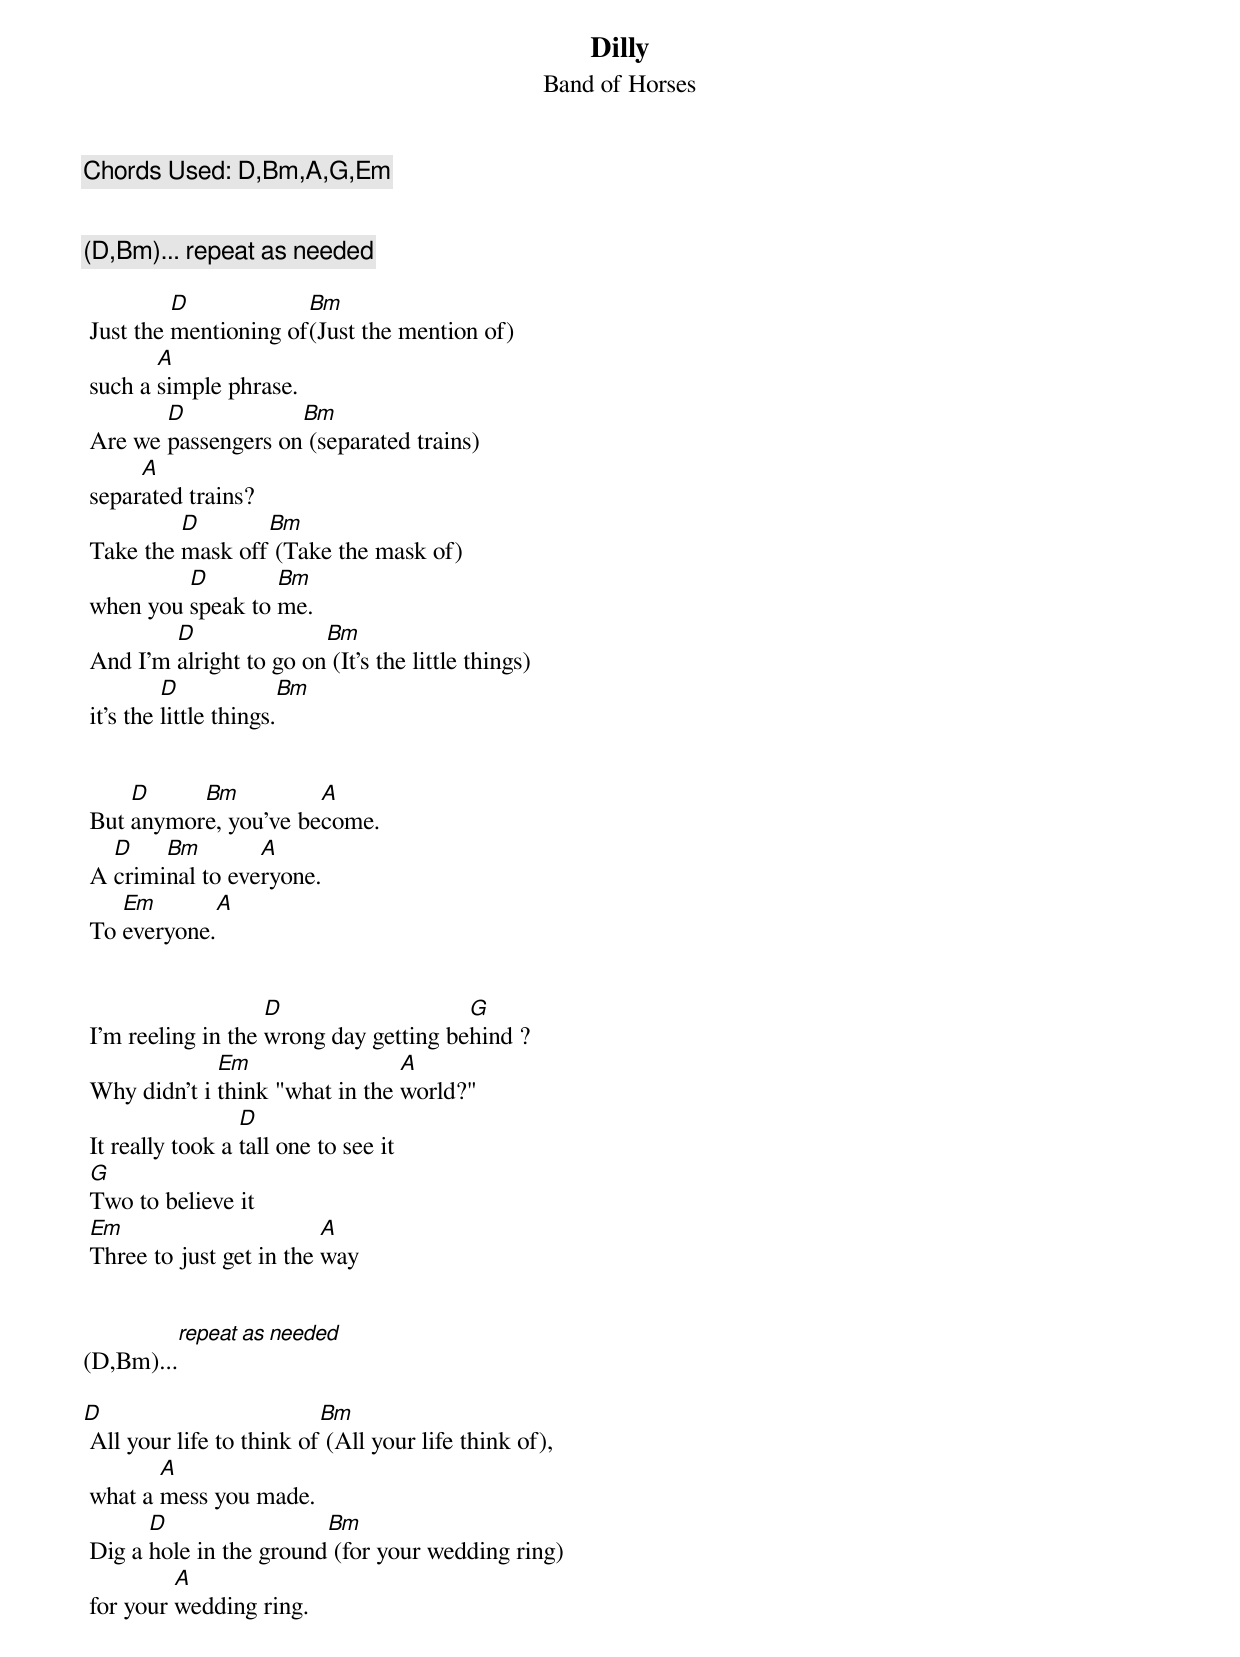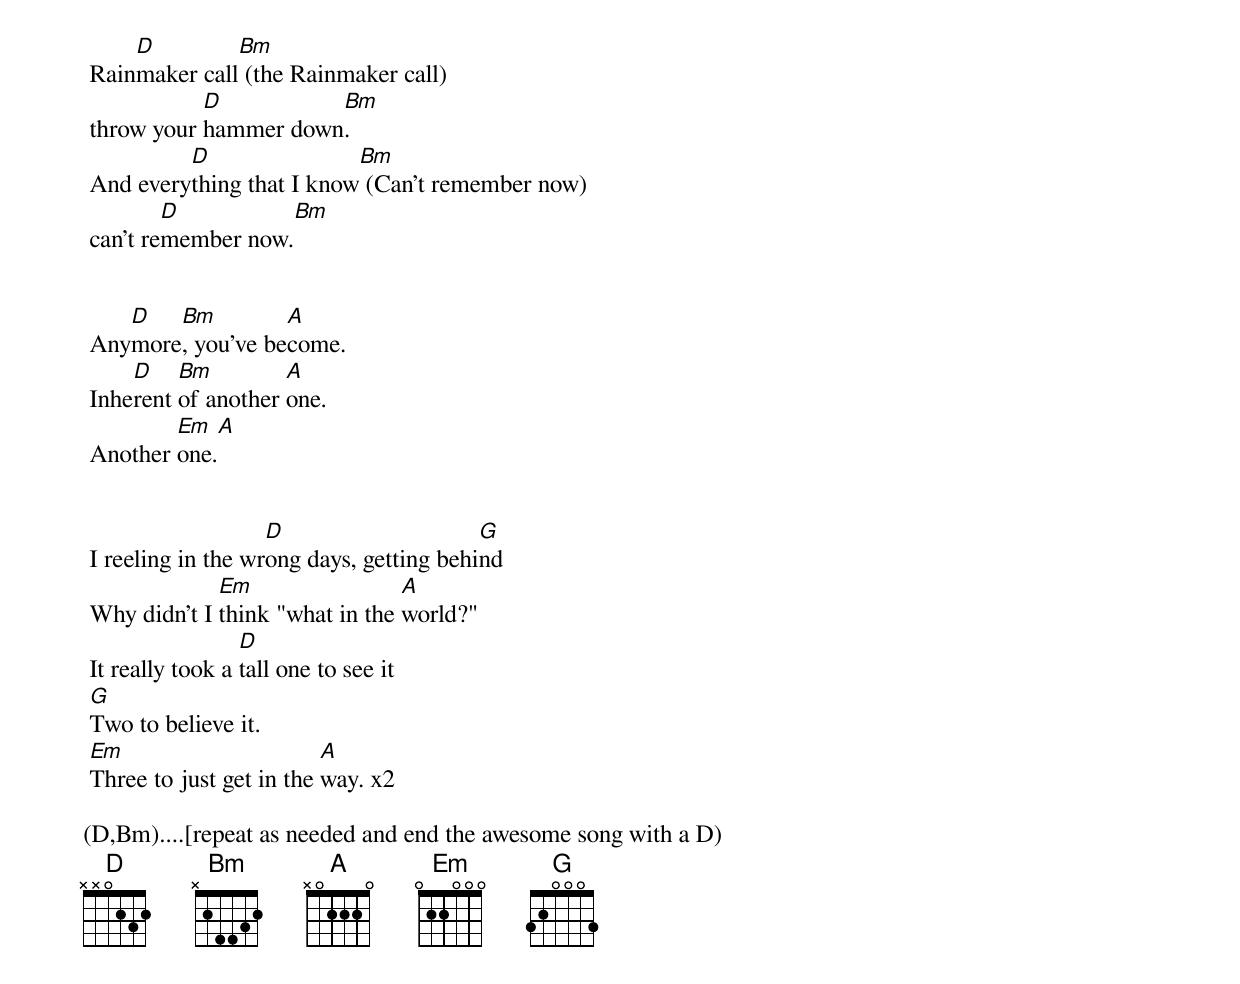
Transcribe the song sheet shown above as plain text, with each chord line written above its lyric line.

Dilly
Band of Horses

Chords Used: D,Bm,A,G,Em


(D,Bm)... [repeat as needed]

          D            Bm
 Just the mentioning of(Just the mention of)
        A
 such a simple phrase.
        D            Bm
 Are we passengers on (separated trains)
      A
 separated trains?
          D       Bm
 Take the mask off (Take the mask of)
          D        Bm
 when you speak to me.
         D               Bm
 And I'm alright to go on (It's the little things)
          D             Bm
 it's the little things.


     D     Bm          A
 But anymore, you've become.
   D    Bm        A
 A criminal to everyone.
    Em       A
 To everyone.


                    D                   G
 I'm reeling in the wrong day getting behind ?
              Em                 A
 Why didn't i think "what in the world?"
                  D
 It really took a tall one to see it
 G
 Two to believe it
 Em                       A
 Three to just get in the way


(D,Bm)...[repeat as needed]

D                         Bm
 All your life to think of (All your life think of),
        A
 what a mess you made.
       D                 Bm
 Dig a hole in the ground (for your wedding ring)
          A
 for your wedding ring.
     D         Bm
 Rainmaker call (the Rainmaker call)
            D          Bm
 throw your hammer down.
          D                Bm
 And everything that I know (Can't remember now)
         D          Bm
 can't remember now.


    D   Bm         A
 Anymore, you've become.
     D    Bm         A
 Inherent of another one.
         Em  A
 Another one.


                    D                     G
 I reeling in the wrong days, getting behind
              Em                 A
 Why didn't I think "what in the world?"
                  D
 It really took a tall one to see it
 G
 Two to believe it.
 Em                       A
 Three to just get in the way. x2

(D,Bm)....[repeat as needed and end the awesome song with a D)
